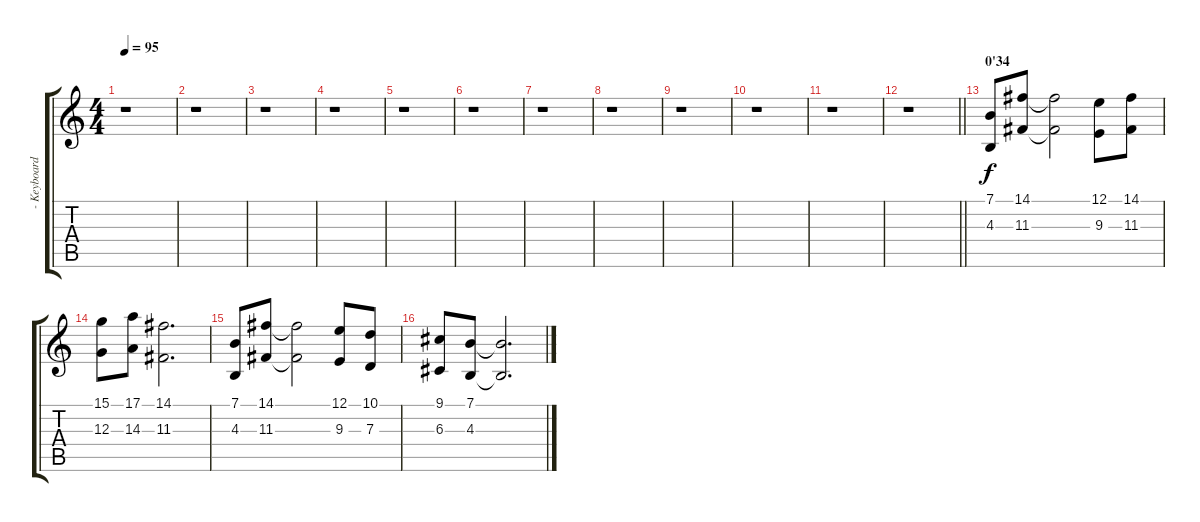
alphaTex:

\track ("- Keyboard / Strings" "- Keyboard") {instrument stringensemble1}
\staff {score tabs}
\tuning (E4 B3 G3 D3 A2 E2) {hide}
\ts (4 4)
\tempo 95
\clef g2
\ks c
r.1{dy f instrument stringensemble1} |
r.1 |
r.1 |
r.1 |
r.1 |
r.1 |
r.1 |
r.1 |
r.1 |
r.1 |
r.1 |
\barLineRight lightlight
r.1 |
\section ("" "0'34")
(7.1 4.3).8 (14.1 11.3).8 (14.1{t} 11.3{t}).2 (12.1 9.3).8 (14.1 11.3).8 |
(15.1 12.3).8 (17.1 14.3).8 (14.1 11.3).2{d} |
(7.1 4.3).8 (14.1 11.3).8 (14.1{t} 11.3{t}).2 (12.1 9.3).8 (10.1 7.3).8 |
(9.1 6.3).8 (7.1 4.3).8 (7.1{t} 4.3{t}).2{d}
